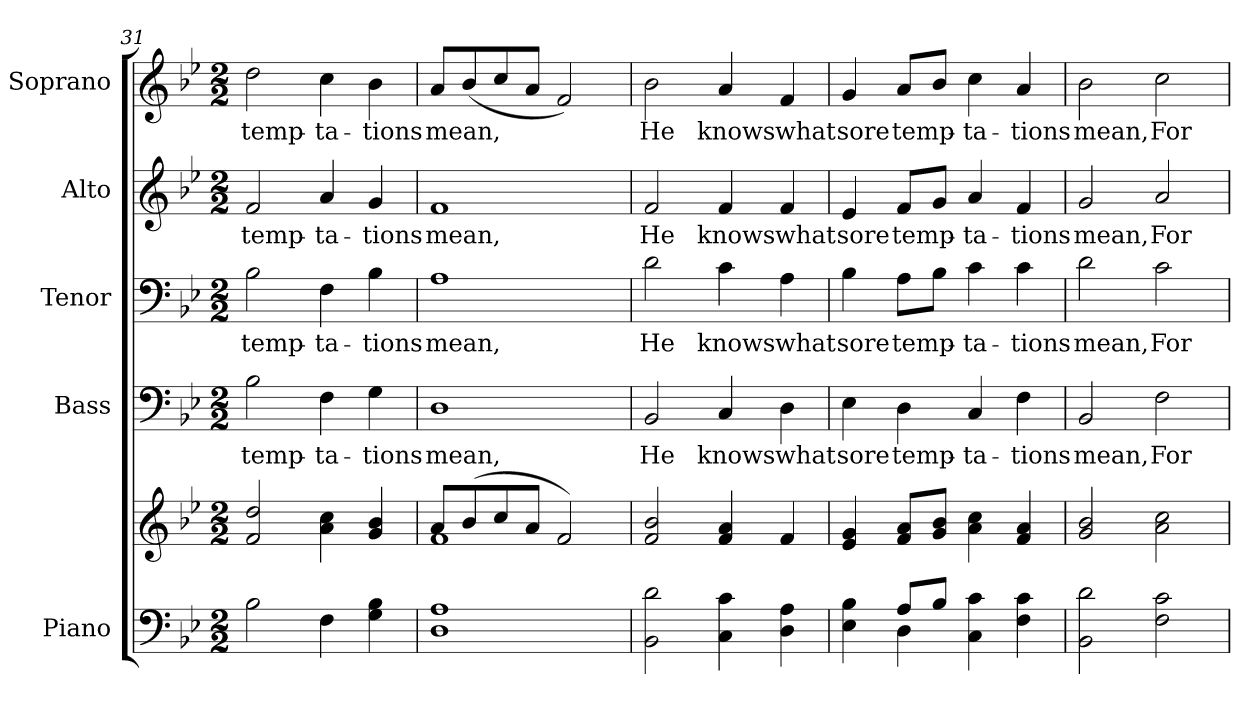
**kern	**kern	**kern	**text	**kern	**text	**kern	**text	**kern	**text
*part5	*part5	*part4	*part4	*part3	*part3	*part2	*part2	*part1	*part1
*staff6	*staff5	*staff4	*staff4	*staff3	*staff3	*staff2	*staff2	*staff1	*staff1
*I"Piano	*	*I"Bass	*	*I"Tenor	*	*I"Alto	*	*I"Soprano	*
*I'Pno.	*	*I'B.	*	*I'T.	*	*I'A.	*	*I'S.	*
!!LO:PB:g=z
*clefF4	*clefG2	*clefF4	*	*clefF4	*	*clefG2	*	*clefG2	*
*k[b-e-]	*k[b-e-]	*k[b-e-]	*	*k[b-e-]	*	*k[b-e-]	*	*k[b-e-]	*
*B-:	*B-:	*B-:	*	*B-:	*	*B-:	*	*B-:	*
*M2/2	*M2/2	*M2/2	*	*M2/2	*	*M2/2	*	*M2/2	*
=31	=31	=31	=31	=31	=31	=31	=31	=31	=31
!	!	!	!LO:LY:b:color=#000000	!	!	!	!	!	!
!	!	!	!	!	!LO:LY:b:color=#000000	!	!	!	!
!	!	!	!	!	!	!	!LO:LY:b:color=#000000	!	!
!	!	!	!	!	!	!	!	!	!LO:LY:b:color=#000000
2B-i\	2fi/ 2ddi	2B-i\	temp-	2B-i\	temp-	2fi/	temp-	2ddi\	temp-
!	!	!	!LO:LY:b:color=#000000	!	!	!	!	!	!
!	!	!	!	!	!LO:LY:b:color=#000000	!	!	!	!
!	!	!	!	!	!	!	!LO:LY:b:color=#000000	!	!
!	!	!	!	!	!	!	!	!	!LO:LY:b:color=#000000
4Fi\	4ai\ 4cci	4Fi\	-ta-	4Fi\	-ta-	4ai/	-ta-	4cci\	-ta-
!	!	!	!LO:LY:b:color=#000000	!	!	!	!	!	!
!	!	!	!	!	!LO:LY:b:color=#000000	!	!	!	!
!	!	!	!	!	!	!	!LO:LY:b:color=#000000	!	!
!	!	!	!	!	!	!	!	!	!LO:LY:b:color=#000000
4Gi\ 4B-i	4gi/ 4b-i	4Gi\	-tions	4B-i\	-tions	4gi/	-tions	4b-i\	-tions
=32	=32	=32	=32	=32	=32	=32	=32	=32	=32
*	*^	*	*	*	*	*	*	*	*
!	!	!	!	!LO:LY:b:color=#000000	!	!	!	!	!	!
!	!	!	!	!	!	!LO:LY:b:color=#000000	!	!	!	!
!	!	!	!	!	!	!	!	!LO:LY:b:color=#000000	!	!
!	!	!	!	!	!	!	!	!	!	!LO:LY:b:color=#000000
1Di 1Ai	8ai/L	1fi	1Di	mean,	1Ai	mean,	1fi	mean,	8ai/L	mean,
.	(8b-i/	.	.	.	.	.	.	.	(8b-i/	.
.	8cci/	.	.	.	.	.	.	.	8cci/	.
.	8ai/J	.	.	.	.	.	.	.	8ai/J	.
.	2fi/)	.	.	.	.	.	.	.	2fi/)	.
*	*v	*v	*	*	*	*	*	*	*	*
=33	=33	=33	=33	=33	=33	=33	=33	=33	=33
!	!	!	!LO:LY:b:color=#000000	!	!	!	!	!	!
!	!	!	!	!	!LO:LY:b:color=#000000	!	!	!	!
!	!	!	!	!	!	!	!LO:LY:b:color=#000000	!	!
!	!	!	!	!	!	!	!	!	!LO:LY:b:color=#000000
2BB-i\ 2di	2fi/ 2b-i	2BB-i/	He	2di\	He	2fi/	He	2b-i\	He
!	!	!	!LO:LY:b:color=#000000	!	!	!	!	!	!
!	!	!	!	!	!LO:LY:b:color=#000000	!	!	!	!
!	!	!	!	!	!	!	!LO:LY:b:color=#000000	!	!
!	!	!	!	!	!	!	!	!	!LO:LY:b:color=#000000
4Ci\ 4ci	4fi/ 4ai	4Ci/	knows	4ci\	knows	4fi/	knows	4ai/	knows
!	!	!	!LO:LY:b:color=#000000	!	!	!	!	!	!
!	!	!	!	!	!LO:LY:b:color=#000000	!	!	!	!
!	!	!	!	!	!	!	!LO:LY:b:color=#000000	!	!
!	!	!	!	!	!	!	!	!	!LO:LY:b:color=#000000
4Di\ 4Ai	4fi/	4Di\	what	4Ai\	what	4fi/	what	4fi/	what
!!LO:PB:g=z
=34	=34	=34	=34	=34	=34	=34	=34	=34	=34
*^	*	*	*	*	*	*	*	*	*
!	!	!	!	!LO:LY:b:color=#000000	!	!	!	!	!	!
!	!	!	!	!	!	!LO:LY:b:color=#000000	!	!	!	!
!	!	!	!	!	!	!	!	!LO:LY:b:color=#000000	!	!
!	!	!	!	!	!	!	!	!	!	!LO:LY:b:color=#000000
4E-i\ 4B-i	4ryy	4e-i/ 4gi	4E-i\	sore	4B-i\	sore	4e-i/	sore	4gi/	sore
!	!	!	!	!LO:LY:b:color=#000000	!	!	!	!	!	!
!	!	!	!	!	!	!LO:LY:b:color=#000000	!	!	!	!
!	!	!	!	!	!	!	!	!LO:LY:b:color=#000000	!	!
!	!	!	!	!	!	!	!	!	!	!LO:LY:b:color=#000000
8Ai/L	4Di\	8fi/ 8aiL	4Di\	temp-	8Ai\L	temp-	8fi/L	temp-	8ai/L	temp-
8B-i/J	.	8gi/ 8b-iJ	.	.	8B-i\J	.	8gi/J	.	8b-i/J	.
!	!	!	!	!LO:LY:b:color=#000000	!	!	!	!	!	!
!	!	!	!	!	!	!LO:LY:b:color=#000000	!	!	!	!
!	!	!	!	!	!	!	!	!LO:LY:b:color=#000000	!	!
!	!	!	!	!	!	!	!	!	!	!LO:LY:b:color=#000000
4Ci\ 4ci	2ryy	4ai\ 4cci	4Ci/	-ta-	4ci\	-ta-	4ai/	-ta-	4cci\	-ta-
!	!	!	!	!LO:LY:b:color=#000000	!	!	!	!	!	!
!	!	!	!	!	!	!LO:LY:b:color=#000000	!	!	!	!
!	!	!	!	!	!	!	!	!LO:LY:b:color=#000000	!	!
!	!	!	!	!	!	!	!	!	!	!LO:LY:b:color=#000000
4Fi\ 4ci	.	4fi/ 4ai	4Fi\	-tions	4ci\	-tions	4fi/	-tions	4ai/	-tions
*v	*v	*	*	*	*	*	*	*	*	*
=35	=35	=35	=35	=35	=35	=35	=35	=35	=35
!	!	!	!LO:LY:b:color=#000000	!	!	!	!	!	!
!	!	!	!	!	!LO:LY:b:color=#000000	!	!	!	!
!	!	!	!	!	!	!	!LO:LY:b:color=#000000	!	!
!	!	!	!	!	!	!	!	!	!LO:LY:b:color=#000000
2BB-i\ 2di	2gi/ 2b-i	2BB-i/	mean,	2di\	mean,	2gi/	mean,	2b-i\	mean,
!	!	!	!LO:LY:b:color=#000000	!	!	!	!	!	!
!	!	!	!	!	!LO:LY:b:color=#000000	!	!	!	!
!	!	!	!	!	!	!	!LO:LY:b:color=#000000	!	!
!	!	!	!	!	!	!	!	!	!LO:LY:b:color=#000000
2Fi\ 2ci	2ai\ 2cci	2Fi\	For	2ci\	For	2ai/	For	2cci\	For
=	=	=	=	=	=	=	=	=	=
*-	*-	*-	*-	*-	*-	*-	*-	*-	*-
